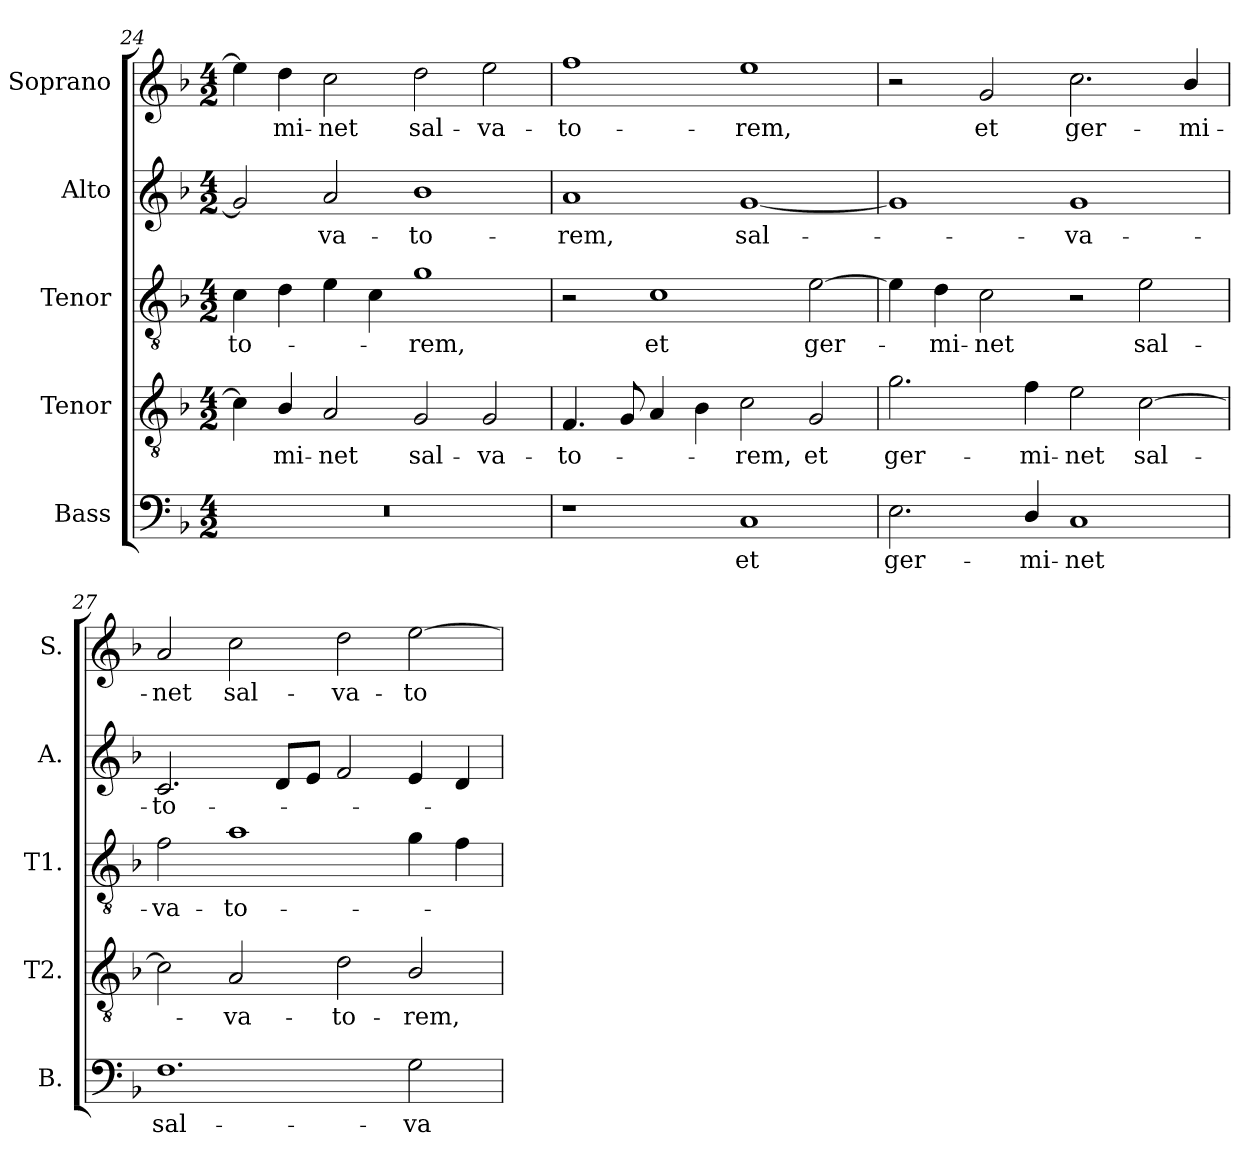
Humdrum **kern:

**kern	**text	**kern	**text	**kern	**text	**kern	**text	**kern	**text
*part5	*part5	*part4	*part4	*part3	*part3	*part2	*part2	*part1	*part1
*staff5	*staff5	*staff4	*staff4	*staff3	*staff3	*staff2	*staff2	*staff1	*staff1
*I"Bass	*	*I"Tenor	*	*I"Tenor	*	*I"Alto	*	*I"Soprano	*
*I'B.	*	*I'T2.	*	*I'T1.	*	*I'A.	*	*I'S.	*
*clefF4	*	*clefGv2	*	*clefGv2	*	*clefG2	*	*clefG2	*
*	*	*ITrd7c12	*	*ITrd7c12	*	*	*	*	*
*k[b-]	*	*k[b-]	*	*k[b-]	*	*k[b-]	*	*k[b-]	*
*F:	*	*F:	*	*F:	*	*F:	*	*F:	*
*M4/2	*	*M4/2	*	*M4/2	*	*M4/2	*	*M4/2	*
=24	=24	=24	=24	=24	=24	=24	=24	=24	=24
!LO:N:vis=1	!	!	!	!	!	!	!	!	!
!	!	!	!	!	!LO:LY:b:color=#000000	!	!	!	!
0r	.	4Ci\]	.	4Ci\	-to-	2gi/]	.	4eei\]	.
!	!	!	!LO:LY:b:color=#000000	!	!	!	!	!	!
!	!	!	!	!	!	!	!	!	!LO:LY:b:color=#000000
.	.	4BB-i/	-mi-	4Di\	.	.	.	4ddi\	-mi-
!	!	!	!LO:LY:b:color=#000000	!	!	!	!	!	!
!	!	!	!	!	!	!	!LO:LY:b:color=#000000	!	!
!	!	!	!	!	!	!	!	!	!LO:LY:b:color=#000000
.	.	2AAi/	-net	4Ei\	.	2ai/	-va-	2cci\	-net
.	.	.	.	4Ci\	.	.	.	.	.
!	!	!	!LO:LY:b:color=#000000	!	!	!	!	!	!
!	!	!	!	!	!LO:LY:b:color=#000000	!	!	!	!
!	!	!	!	!	!	!	!LO:LY:b:color=#000000	!	!
!	!	!	!	!	!	!	!	!	!LO:LY:b:color=#000000
.	.	2GGi/	sal-	1Gi	-rem,	1b-i	-to-	2ddi\	sal-
!	!	!	!LO:LY:b:color=#000000	!	!	!	!	!	!
!	!	!	!	!	!	!	!	!	!LO:LY:b:color=#000000
.	.	2GGi/	-va-	.	.	.	.	2eei\	-va-
!!LO:LB:g=z
=25	=25	=25	=25	=25	=25	=25	=25	=25	=25
!	!	!	!LO:LY:b:color=#000000	!	!	!	!	!	!
!	!	!	!	!	!	!	!LO:LY:b:color=#000000	!	!
!	!	!	!	!	!	!	!	!	!LO:LY:b:color=#000000
1r	.	4.FFi/	-to-	2r	.	1ai	-rem,	1ffi	-to-
.	.	8GGi/	.	.	.	.	.	.	.
!	!	!	!	!	!LO:LY:b:color=#000000	!	!	!	!
.	.	4AAi/	.	1Ci	et	.	.	.	.
.	.	4BB-i\	.	.	.	.	.	.	.
!	!LO:LY:b:color=#000000	!	!	!	!	!	!	!	!
!	!	!	!LO:LY:b:color=#000000	!	!	!	!	!	!
!	!	!	!	!	!	!	!LO:LY:b:color=#000000	!	!
!	!	!	!	!	!	!	!	!	!LO:LY:b:color=#000000
1Ci	et	2Ci\	-rem,	.	.	[1gi	sal-	1eei	-rem,
!	!	!	!LO:LY:b:color=#000000	!	!	!	!	!	!
!	!	!	!	!	!LO:LY:b:color=#000000	!	!	!	!
.	.	2GGi/	et	[2Ei\	ger-	.	.	.	.
=26	=26	=26	=26	=26	=26	=26	=26	=26	=26
!	!LO:LY:b:color=#000000	!	!	!	!	!	!	!	!
!	!	!	!LO:LY:b:color=#000000	!	!	!	!	!	!
2.Ei\	ger-	2.Gi\	ger-	4Ei\]	.	1gi]	.	2r	.
!	!	!	!	!	!LO:LY:b:color=#000000	!	!	!	!
.	.	.	.	4Di\	-mi-	.	.	.	.
!	!	!	!	!	!LO:LY:b:color=#000000	!	!	!	!
!	!	!	!	!	!	!	!	!	!LO:LY:b:color=#000000
.	.	.	.	2Ci\	-net	.	.	2gi/	et
!	!LO:LY:b:color=#000000	!	!	!	!	!	!	!	!
!	!	!	!LO:LY:b:color=#000000	!	!	!	!	!	!
4Di/	-mi-	4Fi\	-mi-	.	.	.	.	.	.
!	!LO:LY:b:color=#000000	!	!	!	!	!	!	!	!
!	!	!	!LO:LY:b:color=#000000	!	!	!	!	!	!
!	!	!	!	!	!	!	!LO:LY:b:color=#000000	!	!
!	!	!	!	!	!	!	!	!	!LO:LY:b:color=#000000
1Ci	-net	2Ei\	-net	2r	.	1gi	-va-	2.cci\	ger-
!	!	!	!LO:LY:b:color=#000000	!	!	!	!	!	!
!	!	!	!	!	!LO:LY:b:color=#000000	!	!	!	!
.	.	[2Ci\	sal-	2Ei\	sal-	.	.	.	.
!	!	!	!	!	!	!	!	!	!LO:LY:b:color=#000000
.	.	.	.	.	.	.	.	4b-i/	-mi-
=27	=27	=27	=27	=27	=27	=27	=27	=27	=27
!	!LO:LY:b:color=#000000	!	!	!	!	!	!	!	!
!	!	!	!	!	!LO:LY:b:color=#000000	!	!	!	!
!	!	!	!	!	!	!	!LO:LY:b:color=#000000	!	!
!	!	!	!	!	!	!	!	!	!LO:LY:b:color=#000000
1.Fi	sal-	2Ci\]	.	2Fi\	-va-	2.ci/	-to-	2ai/	-net
!	!	!	!LO:LY:b:color=#000000	!	!	!	!	!	!
!	!	!	!	!	!LO:LY:b:color=#000000	!	!	!	!
!	!	!	!	!	!	!	!	!	!LO:LY:b:color=#000000
.	.	2AAi/	-va-	1Ai	-to-	.	.	2cci\	sal-
.	.	.	.	.	.	8di/L	.	.	.
.	.	.	.	.	.	8ei/J	.	.	.
!	!	!	!LO:LY:b:color=#000000	!	!	!	!	!	!
!	!	!	!	!	!	!	!	!	!LO:LY:b:color=#000000
.	.	2Di\	-to-	.	.	2fi/	.	2ddi\	-va-
!	!LO:LY:b:color=#000000	!	!	!	!	!	!	!	!
!	!	!	!LO:LY:b:color=#000000	!	!	!	!	!	!
!	!	!	!	!	!	!	!	!	!LO:LY:b:color=#000000
2Gi\	-va-	2BB-i/	-rem,	4Gi\	.	4ei/	.	[2eei\	-to-
.	.	.	.	4Fi\	.	4di/	.	.	.
=	=	=	=	=	=	=	=	=	=
*-	*-	*-	*-	*-	*-	*-	*-	*-	*-
